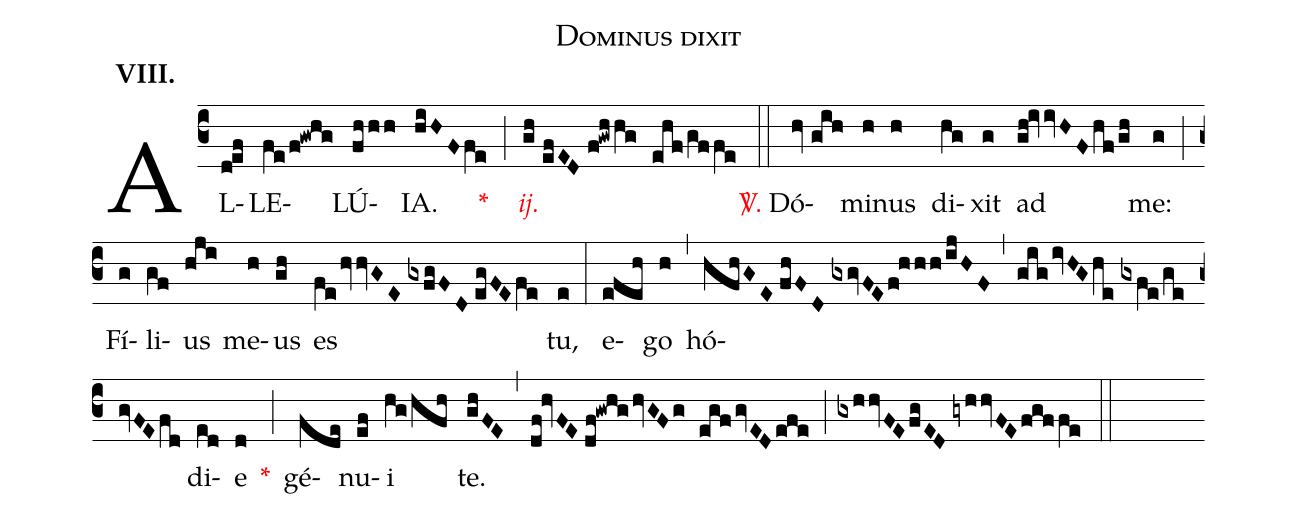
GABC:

name:Dominus dixit;
mode:VIII.;
office-part:Alleluia;
%%
(c3) AL(d!ef)LE(fe/f!gwhg)LÚ(fhhh)IA.(hiHFfe) <v>\red{*}</v>(;) <v>\redit{ij.}</v>(gh//efED//f!gwh/hg ehf/gffe) (::) <v>\red{\Vbar.}</v> Dó(hv//gih)mi(h)nus(h) di(hg)xit(g) ad(gh!ivivHFhf/gh) me:(g) (;) Fí(g)li(gf)us(hji) me(h)us(gh) es(fehvhvGE//gxfgFD//egFEfe) tu,(e) (:) e(efeh)go(h) (,) hó(hfhGE//fhFD//gxgvFEf!hhh/ijHF,gigivHGhe//gxfe/ge//gvFEfd)di(ed)e(d) <v>\red{*}</v>(;) gé(fde)nu(ef)i(hg/hfh) te.(ghFE) (,) (df!hvFE//df!gwhg/hvGFg egfgvEDefe) (;) (gxhhvFEfgED//gyhhvFEfgffe) (::)
